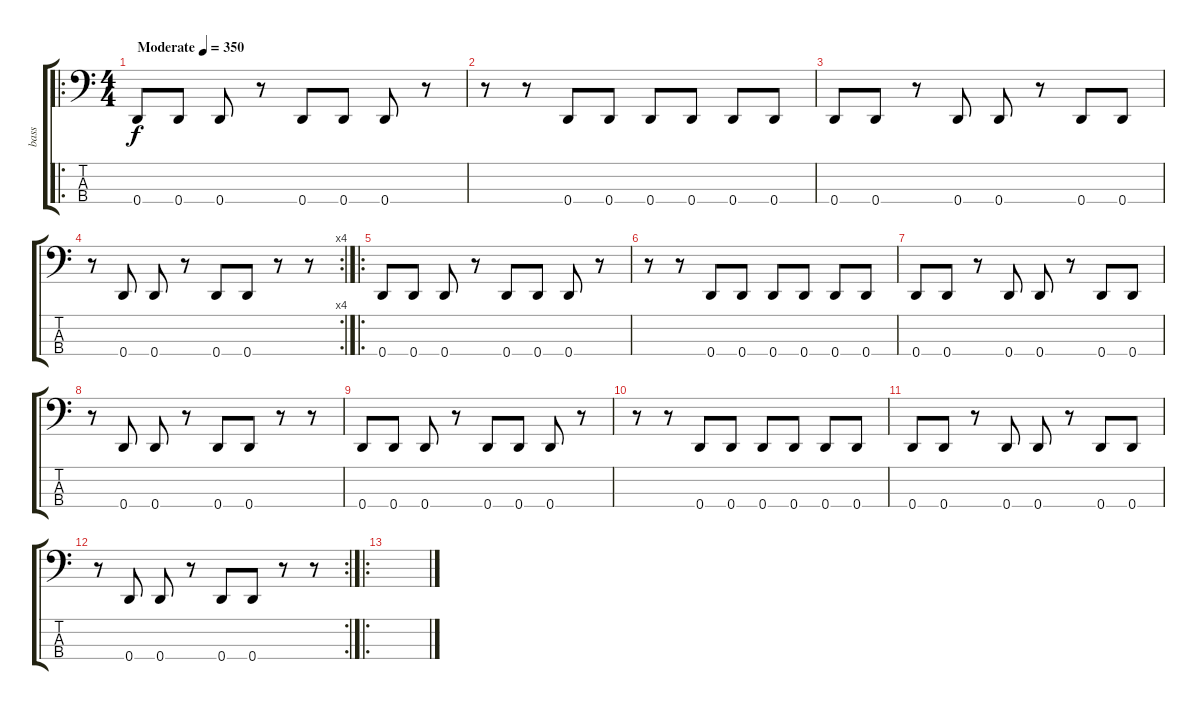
\track ("bass" "bass") {instrument electricbasspick}
\staff {score tabs}
\tuning (G2 D2 A1 D1) {hide}
\ro
\ts (4 4)
\tempo (350 "Moderate")
\clef f4
\ks c
0.4.8{dy f instrument electricbasspick} 0.4.8 0.4.8 r.8 0.4.8 0.4.8 0.4.8 r.8 |
r.8 r.8 0.4.8 0.4.8 0.4.8 0.4.8 0.4.8 0.4.8 |
0.4.8 0.4.8 r.8 0.4.8 0.4.8 r.8 0.4.8 0.4.8 |
\rc 4
r.8 0.4.8 0.4.8 r.8 0.4.8 0.4.8 r.8 r.8 |
\ro
0.4.8 0.4.8 0.4.8 r.8 0.4.8 0.4.8 0.4.8 r.8 |
r.8 r.8 0.4.8 0.4.8 0.4.8 0.4.8 0.4.8 0.4.8 |
0.4.8 0.4.8 r.8 0.4.8 0.4.8 r.8 0.4.8 0.4.8 |
r.8 0.4.8 0.4.8 r.8 0.4.8 0.4.8 r.8 r.8 |
0.4.8 0.4.8 0.4.8 r.8 0.4.8 0.4.8 0.4.8 r.8 |
r.8 r.8 0.4.8 0.4.8 0.4.8 0.4.8 0.4.8 0.4.8 |
0.4.8 0.4.8 r.8 0.4.8 0.4.8 r.8 0.4.8 0.4.8 |
\rc 2
r.8 0.4.8 0.4.8 r.8 0.4.8 0.4.8 r.8 r.8 |
\ro
